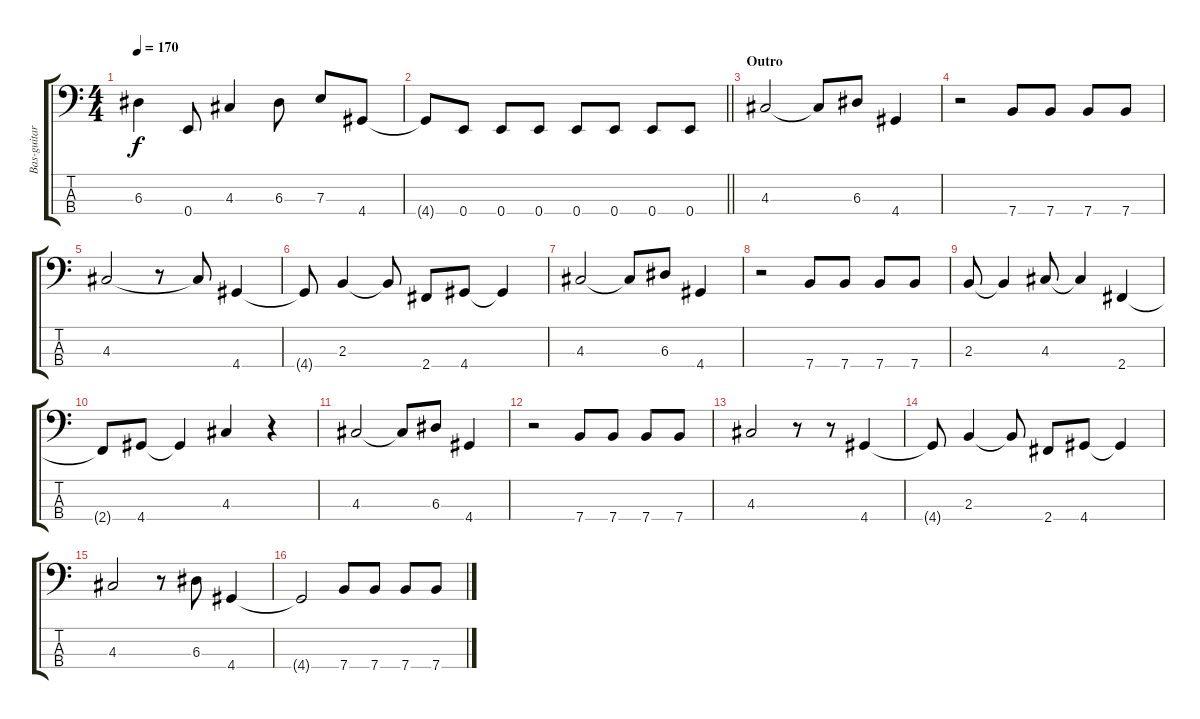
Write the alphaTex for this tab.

\track ("Bas-guitar" "Bas-guitar") {instrument electricbassfinger}
\staff {score tabs}
\tuning (G2 D2 A1 E1) {hide}
\ts (4 4)
\tempo 170
\clef f4
\ks c
6.3.4{dy f} 0.4.8 4.3.4 6.3.8 7.3.8 4.4.8 |
\barLineRight lightlight
4.4{t}.8 0.4.8 0.4.8 0.4.8 0.4.8 0.4.8 0.4.8 0.4.8 |
\section ("" "Outro")
4.3.2 4.3{t}.8 6.3.8 4.4.4 |
r.2 7.4.8 7.4.8 7.4.8 7.4.8 |
4.3.2 r.8 4.3{t}.8 4.4.4 |
4.4{t}.8 2.3.4 2.3{t}.8 2.4.8 4.4.8 4.4{t}.4 |
4.3.2 4.3{t}.8 6.3.8 4.4.4 |
r.2 7.4.8 7.4.8 7.4.8 7.4.8 |
2.3.8 2.3{t}.4 4.3.8 4.3{t}.4 2.4.4 |
2.4{t}.8 4.4.8 4.4{t}.4 4.3.4 r.4 |
4.3.2 4.3{t}.8 6.3.8 4.4.4 |
r.2 7.4.8 7.4.8 7.4.8 7.4.8 |
4.3.2 r.8 r.8 4.4.4 |
4.4{t}.8 2.3.4 2.3{t}.8 2.4.8 4.4.8 4.4{t}.4 |
4.3.2 r.8 6.3.8 4.4.4 |
4.4{t}.2 7.4.8 7.4.8 7.4.8 7.4.8
